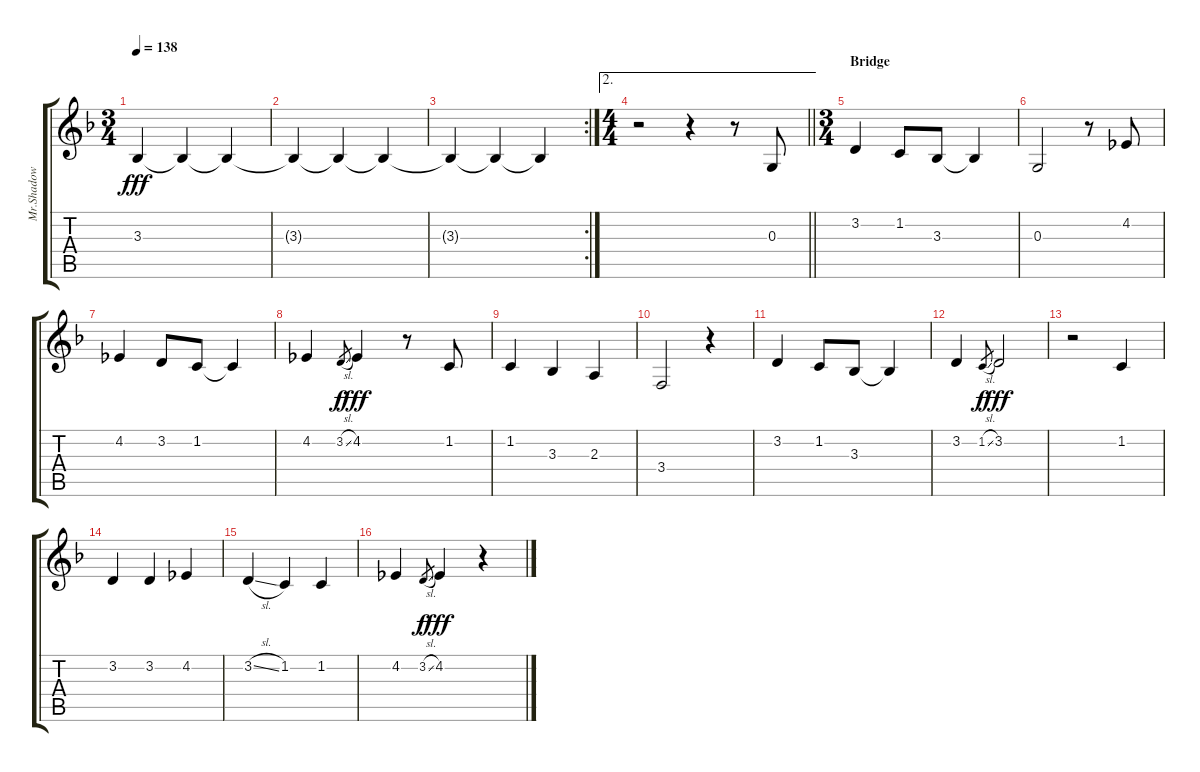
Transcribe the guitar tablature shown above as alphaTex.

\track ("Mr.Shadow [Vocal]" "Mr.Shadow ") {instrument tenorsax}
\staff {score tabs}
\tuning (E4 B3 G3 D3 A2 D2) {hide}
\ts (3 4)
\tempo 138
\clef g2
\ks f
3.3{t}.4{dy fff} 3.3{t}.4 3.3{t}.4 |
3.3{t}.4 3.3{t}.4 3.3{t}.4 |
\rc 2
3.3{t}.4 3.3{t}.4 3.3{t}.4 |
\ae 2
\ts (4 4)
\barLineRight lightlight
r.2 r.4 r.8 0.3.8 |
\ts (3 4)
\section ("" "Bridge")
3.2.4 1.2.8 3.3.8 3.3{t}.4 |
0.3.2 r.8 4.2.8 |
4.2.4 3.2.8 1.2.8 1.2{t}.4 |
4.2.4 3.2{sl}.8{gr dy f} 4.2.4{dy fff} r.8 1.2.8 |
1.2.4 3.3.4 2.3.4 |
3.4.2 r.4 |
3.2.4 1.2.8 3.3.8 3.3{t}.4 |
3.2.4 1.2{sl}.8{gr dy f} 3.2.2{dy fff} |
r.2 1.2.4 |
3.2.4 3.2.4 4.2.4 |
3.2{sl}.4 1.2.4 1.2.4 |
4.2.4 3.2{sl}.8{gr dy f} 4.2.4{dy fff} r.4
